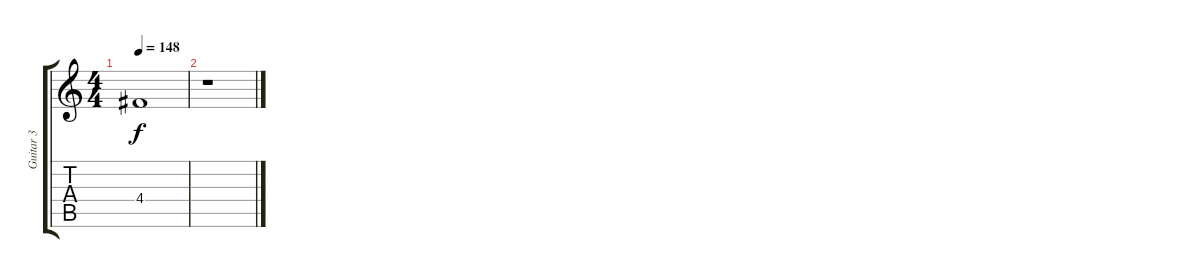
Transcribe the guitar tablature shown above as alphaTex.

\track ("Guitar 3" "Guitar 3") {instrument distortionguitar}
\staff {score tabs}
\tuning (E4 B3 G3 D3 A2 E2) {hide}
\ts (4 4)
\tempo 148
\clef g2
\ks c
4.4{t}.1{dy f} |
r.1
